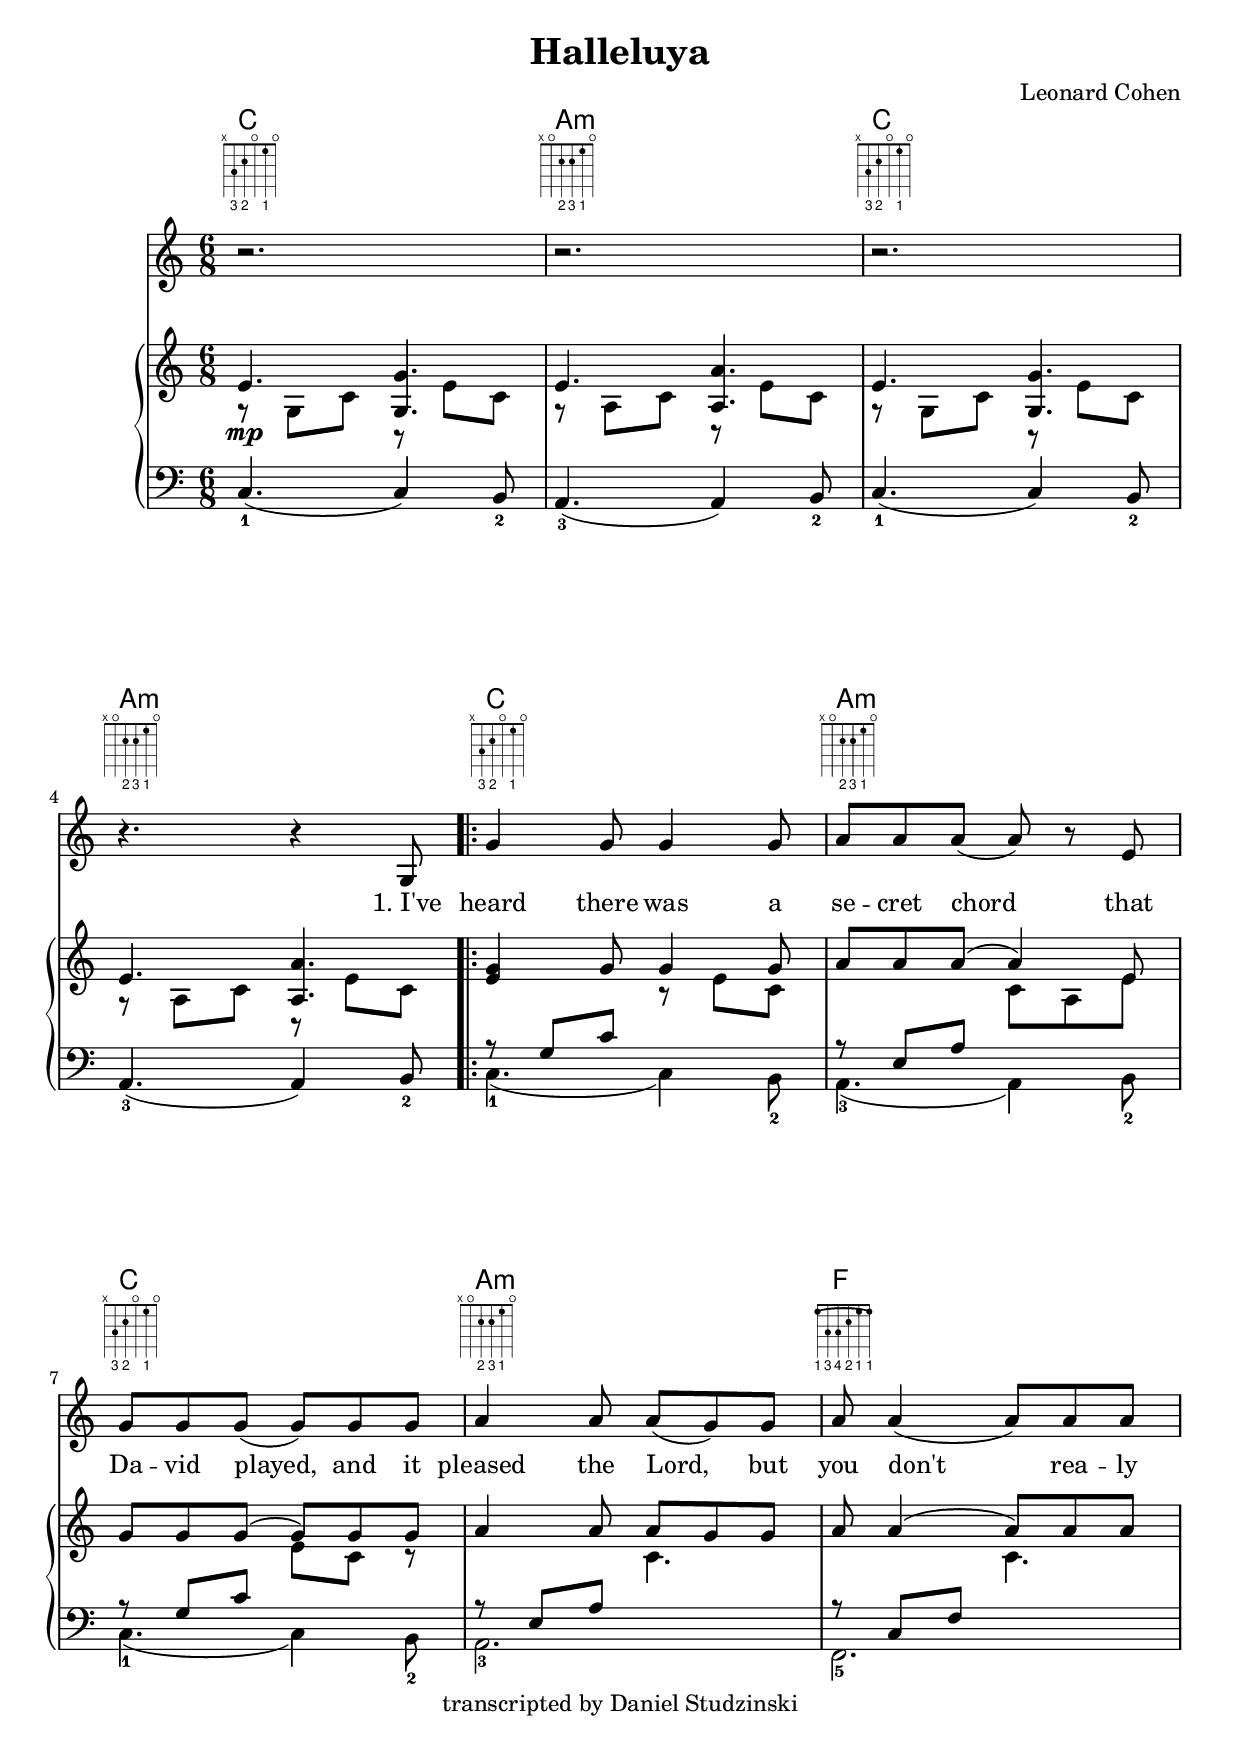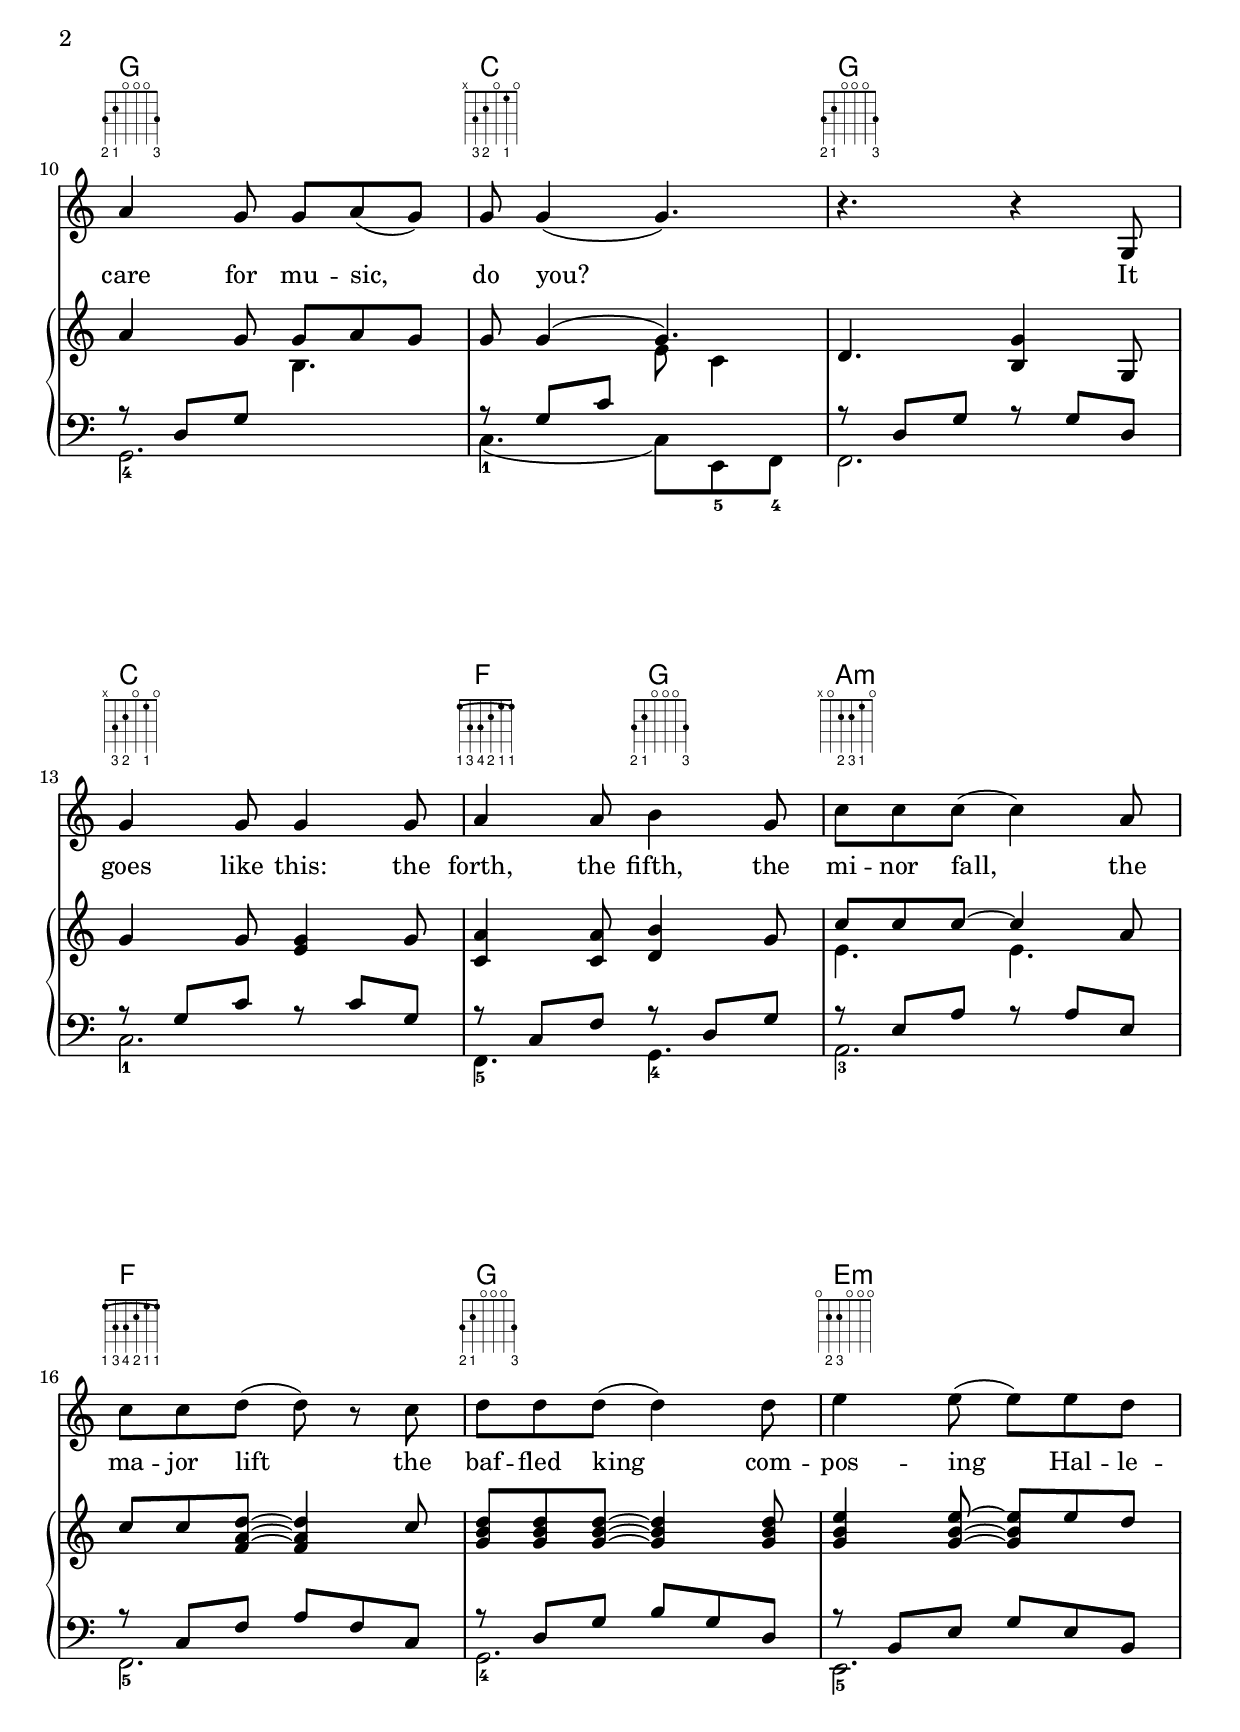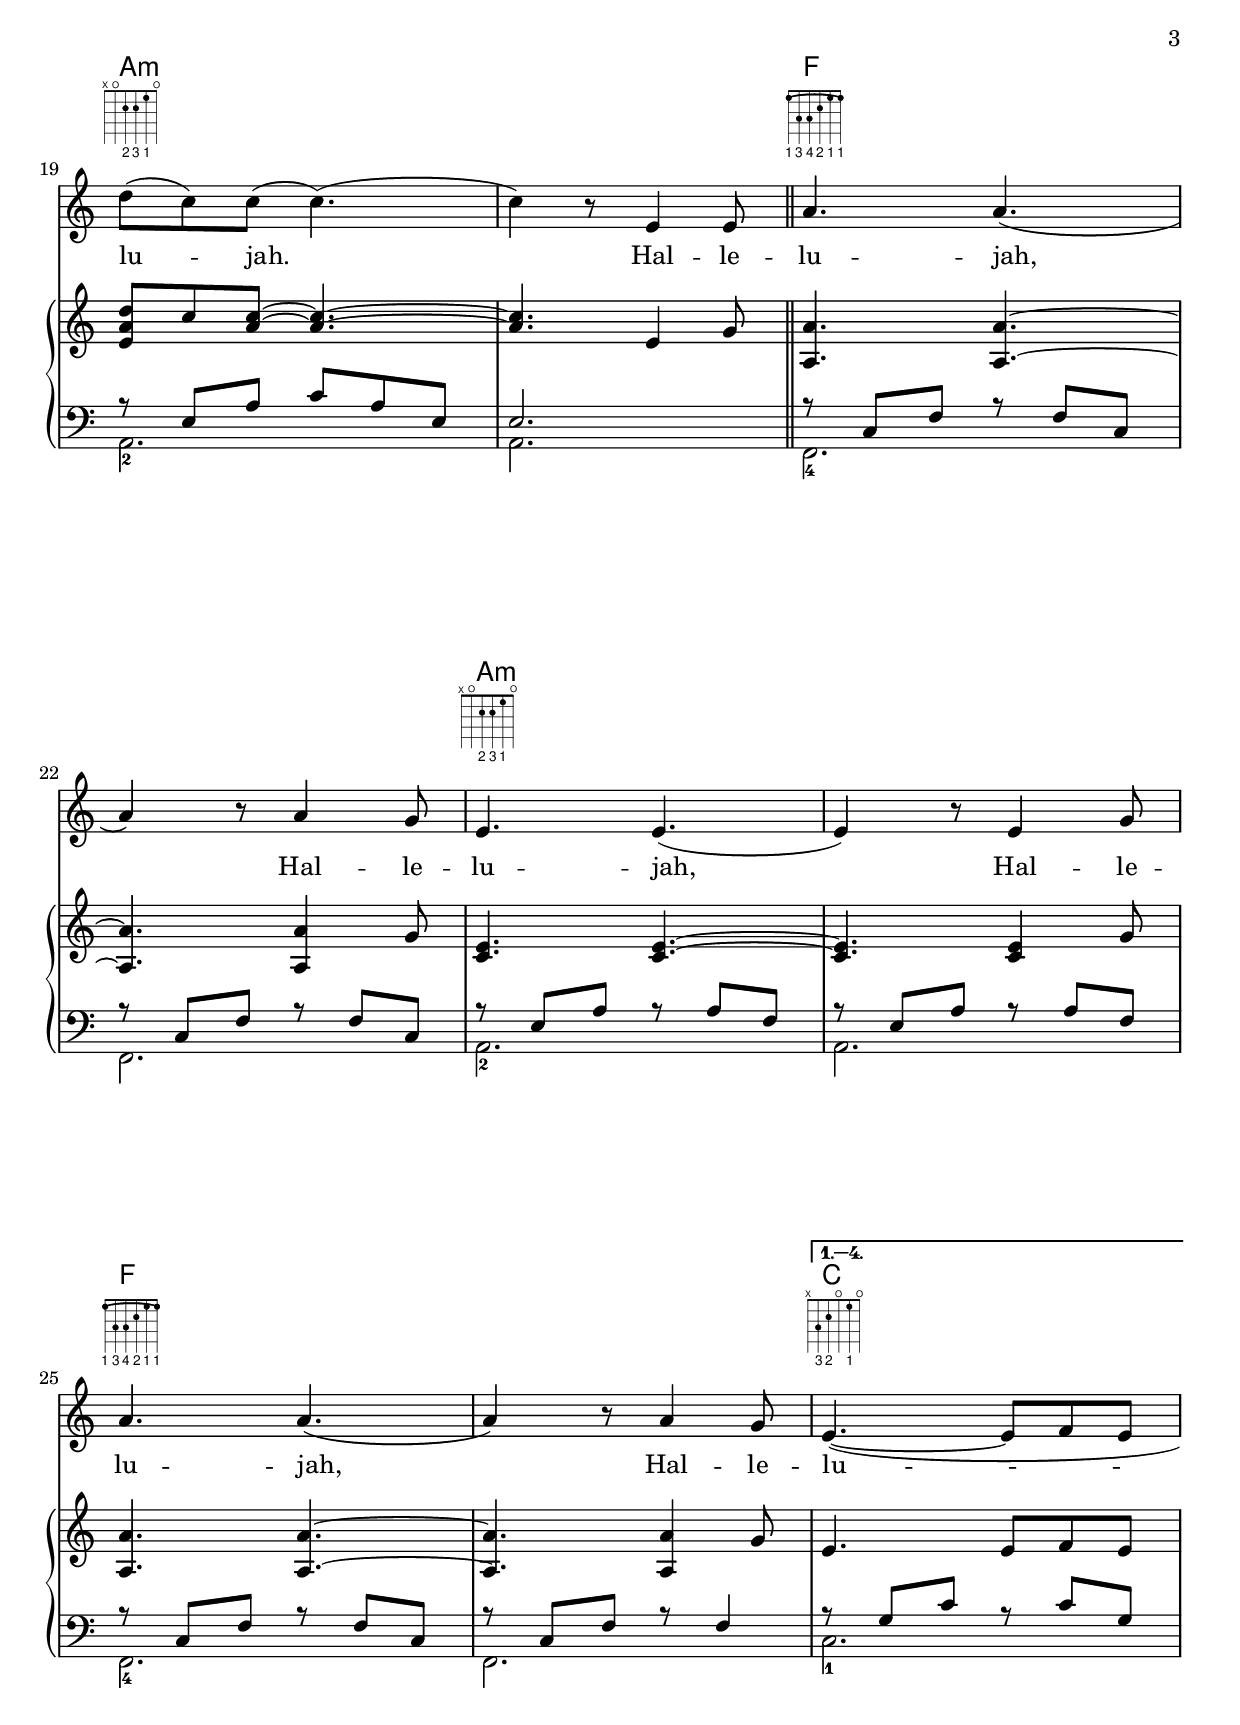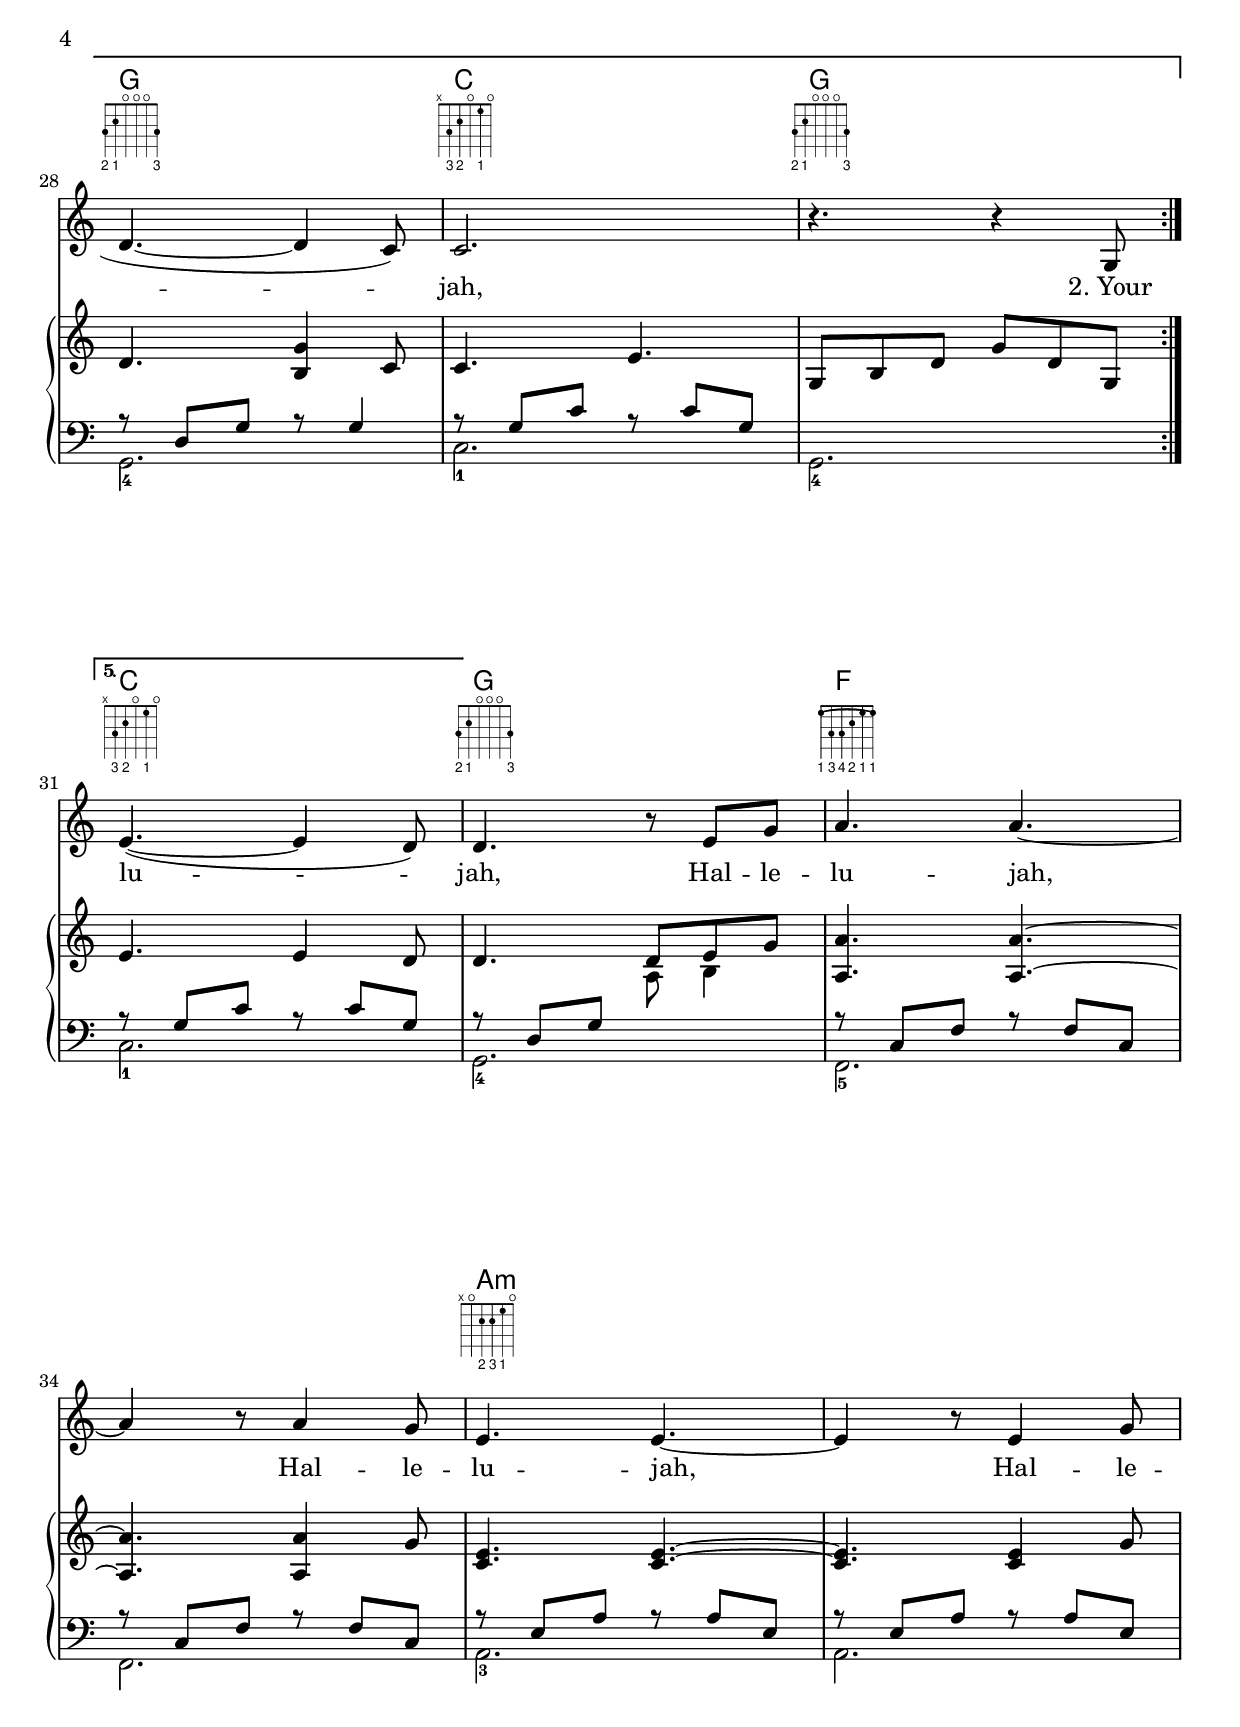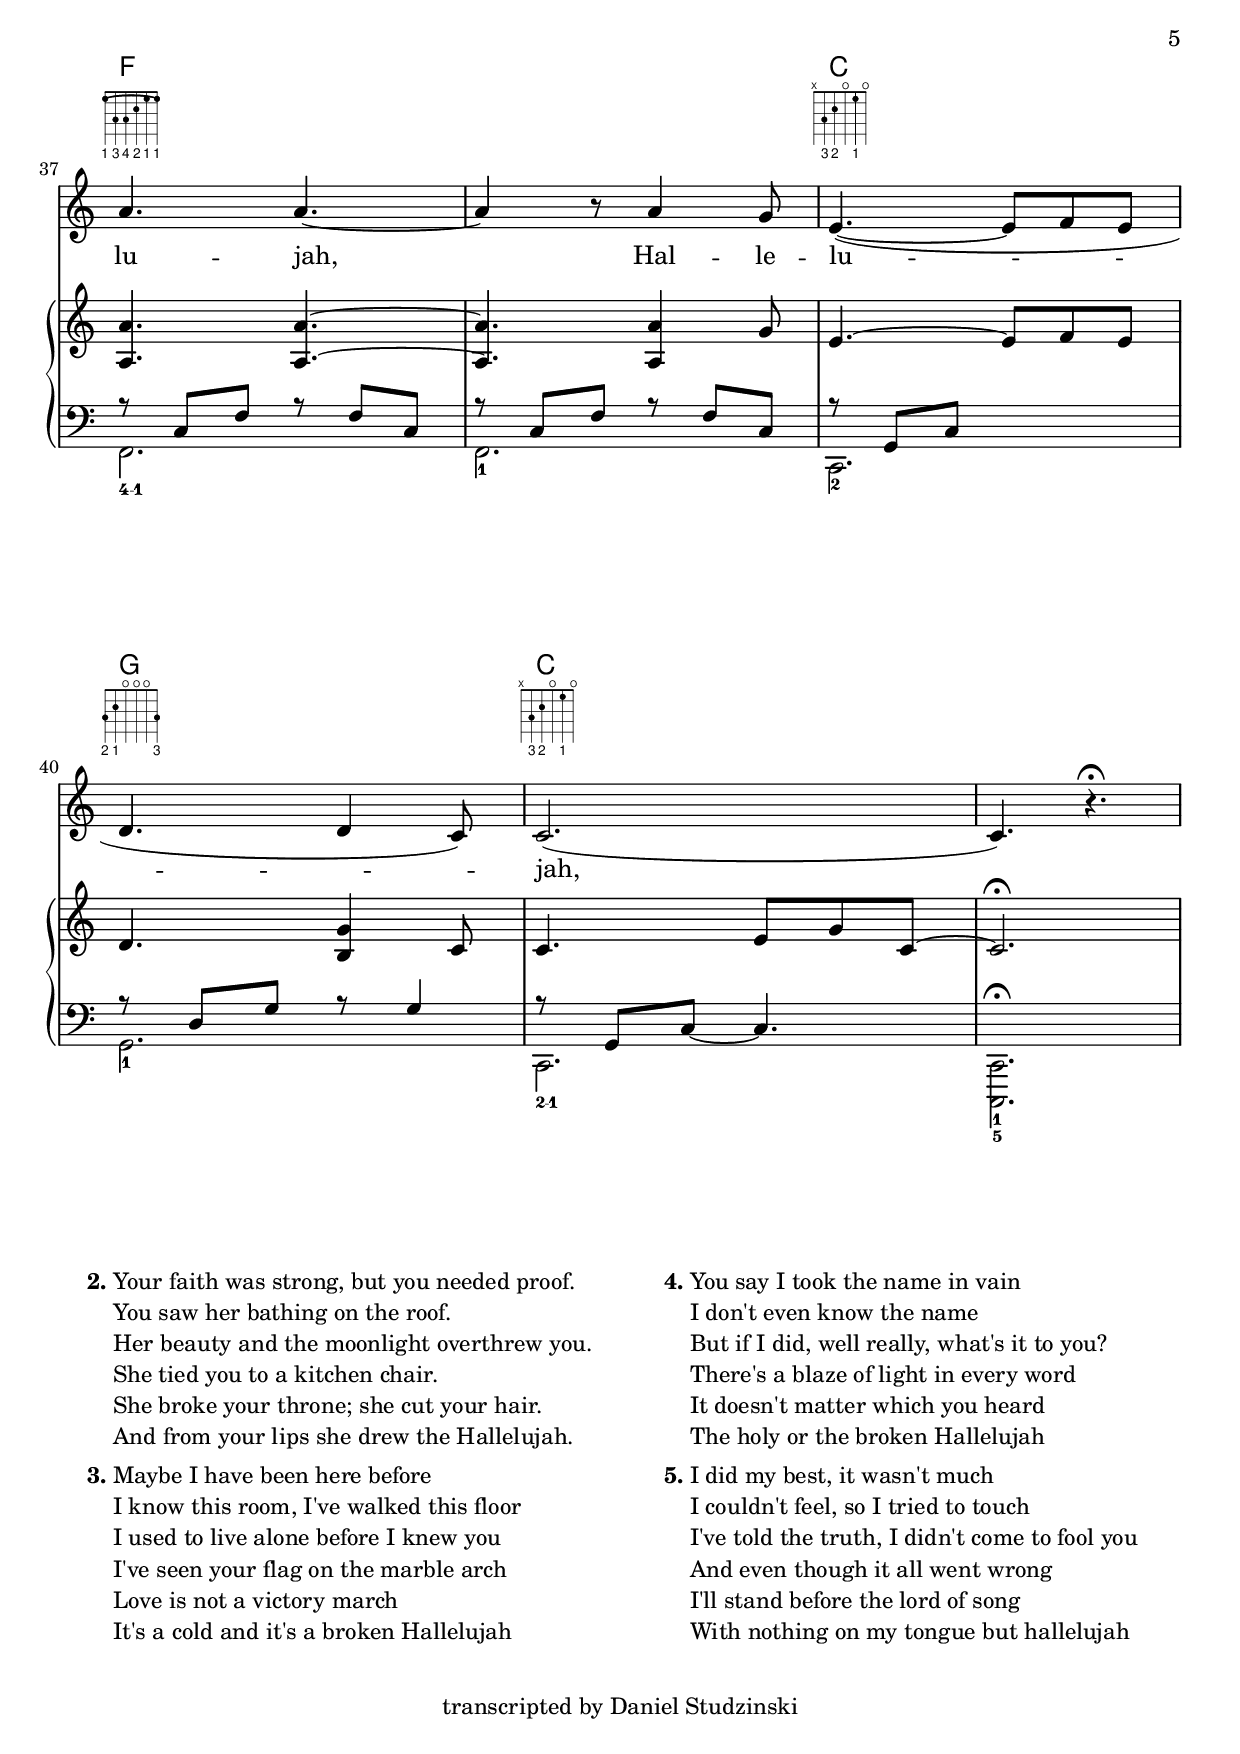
\version "2.18.2"
\include "english.ly"
\include "predefined-guitar-fretboards.ly"

\header {
  %dedication = "dedication"
  title = "Halleluya"


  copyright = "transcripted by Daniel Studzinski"
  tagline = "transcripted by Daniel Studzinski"
}

Chords = \chordmode {
  c2.
  a:m
  c
  a:m
  c
  a:m
  c
  a:m
  f
  g
  c
  g
  c
  f4.
  g4.
  a2.:m
  f
  g
  e:m
  a1.:m
  f
  a:m
  f
  c2.
  g
  c
  g
  c
  g
  f1.
  a:m
  f
  c2.
  g2.
  c1.
}

verseOne = \lyricmode { 
  "1. I've" heard there was a se -- cret chord
  that Da -- vid played, 
  and it pleased the Lord,
  but you don't rea -- ly care for mu -- sic,
  do you? It goes like this: the forth, 
  the fifth, the mi -- nor fall, the ma -- jor lift
  the baf -- fled king com -- pos -- ing Hal -- le -- lu -- jah. 
  
  Hal -- le -- lu -- jah, Hal -- le -- lu -- jah,
  Hal -- le -- lu -- jah, Hal -- le -- lu -- jah,
  
  "2. Your"
  lu -- jah,
  Hal -- le -- lu -- jah,
  Hal -- le -- lu -- jah,
  Hal -- le -- lu -- jah,
  Hal -- le -- lu -- jah,
}
                        
                        

Voice = \relative c' {
  \clef treble
  \key c \major
  \numericTimeSignature \time 6/8
  
  r2. 
  r2.
  r2.
  r4. r4 g8
  \repeat volta 5 {
  g'4 g8 g4 g8
  a a a (a) r e
  g g g (g) g g
  a4 a8 a (g) g
  a a4 (a8) a a 
  a4 g8 g a (g)
  g g4 (g4.)
  r4. r4 g,8
  g'4 g8 g4 g8
  a4 a8 b4 g8
  c8 c c (c4) a8
  c c d (d) r c
  d d d (d4) d8
  e4 e8 (e) e d
  d (c) c (c4.)
  (c4) r8 e,4 e8 \bar "||"
  a4. a
  (a4) r8 a4 g8 
  e4. e
  (e4) r8 e4 g8
  a4. a
  (a4) r8
  a4 g8}
  \alternative {
    {  
      e4.~ ( e8 f e
      d4.~ d4 c8)
      c2.
      r4. r4 g8}
    {
      e'4.~ (e4 d8)
    }
  }
  d4. r8 e g
  a4. a~
  a4 r8 a4 g8
  e4. e~
  e4 r8 e4 g8 |
  a4. a~
  a4 r8 a4 g8
  e4.~ (e8 f8 e8
  d4. d4 c8)
  c2. 
  (c4.) r4.\fermata
} 


RH = \relative c' {
  \clef treble
  \key c \major
  \numericTimeSignature \time 6/8
  <<
    \new Voice { 
      \voiceOne
      e4.\mp <g g,> 
      e4. <a a,> 
      e4. <g g,>
      e4. <a a,>
      <e g>4 g8 g4 g8
      a a a (a4) e8
      g g g (g) g g
      a4 a8 a g g
      a a4 (a8) a a 
      a4 g8 g a g
      g g4 (g4.)
      d4. <g b,>4 g,8
      g'4 g8 <g e>4 g8
      <a c,>4 <a c,>8 <b d,>4 g8
      << {c8 c c~ c4 a8} \\ {e4. e }>> |
      c'8 c <d~ a~ f~ > <d a f >4  c8 |
      <d b g > <d b g > <d b g >~ <d b g >4 <d b g >8 | 
      <e b g >4 <e~ b~ g~ >8 <e b g > e d |
      <d a e> c <c~ a~> <c~ a~>4. |
      <c a>4. e,4 g8
      <a, a'>4. <a~ a'~> |
      <a a'> <a a'>4 g'8 |
      <c, e>4. <c~ e~>   |
      <c e>4. <c e>4 g'8 |
      <a a,>4. <a a,>~
      <a a,> <a a,>4 g8
      e4. e8 f e |
      d4. <g b,>4 c,8 |
      c4. e
      g,8 b d g d g,
      e'4. e4 d8
      d4. d8 e g |
      <a a,>4. <a~ a,~> |
      <a a,>4. <a a,>4 g8 |
      <e c>4. <e~ c~> |
      <e c> <e c>4 g8 |
      <a a,>4. <a~ a,~> |
      <a a,>4. <a a,>4 g8 |
      e4.~ e8 f e |
      d4. <g b,>4 c,8 |
      c4. e8 g c,~
      c2.\fermata
      
    }
    \new Voice { \voiceTwo
      r8 g c r e c
      r8 a c r e c
      r8 g c r e c
      r8 a c r e c
      \change Staff = "LH"  \stemUp a8\rest g c \change Staff = "RH" \stemDown r e c
      \change Staff = "LH"  \stemUp a8\rest e a \change Staff = "RH" \stemDown c a e'
      \change Staff = "LH"  \stemUp a,8\rest g c \change Staff = "RH" \stemDown e c c\rest
      \change Staff = "LH"  \stemUp a8\rest e a \change Staff = "RH" \stemDown c4.
      \change Staff = "LH"  \stemUp a8\rest c, f \change Staff = "RH" \stemDown c'4.
      \change Staff = "LH"  \stemUp a8\rest d, g \change Staff = "RH" \stemDown b4.
      \change Staff = "LH"  \stemUp a8\rest g c \change Staff = "RH" \stemDown e8 c4
      \change Staff = "LH"  \stemUp a8\rest d, g  a8\rest g d
      a'8\rest g c a8\rest c g
      a8\rest c, f a8\rest d, g
      a8\rest e a a8\rest a e
      a8\rest c, f a f c
      a'8\rest d, g b g d
      a'8\rest b, e g e b
      a'8\rest e a c a e
      e2.
      a8\rest c, f a8\rest f c
      a'8\rest c, f a8\rest f c
      a'8\rest e a a8\rest a f 
      a8\rest e a a8\rest a f 
      a8\rest c, f a8\rest f c
      a'8\rest c, f a8\rest f4
      a8\rest g c a8\rest c g
      a8\rest d, g a8\rest g4
      a8\rest g c a8\rest c g
      s2.
      a8\rest g c a8\rest c g
      a8\rest d, g \change Staff = "RH" \stemDown a b4
      \change Staff = "LH"  \stemUp a8\rest c, f a8\rest f c
      a'8\rest c, f a8\rest f c
      a'8\rest e a a8\rest a e
      a8\rest e a a8\rest a e
      a8\rest c, f a8\rest f c      
      a'8\rest c, f a8\rest f c
      a'8\rest g, c s4.
      a'8\rest d, g a8\rest g4
      a8\rest g, c~ c4.
    }
  >>  
}  


LH = \relative c {
  \clef bass
  \key c \major
  \numericTimeSignature \time 6/8  
  
  c4._1 (c4) b8_2 
  a4._3 (a4) b8_2
  c4._1 (c4) b8_2 
  a4._3 (a4) b8_2 \bar ".|:" \stemDown
  c4._1_( c4) b8_2 
  a4._3_( a4) b8_2
  c4._1_( c4) b8_2
  a2._3
  f_5
  g_4
  c4._1_( c8) e,_5 f_4
  f2.
  c'_1
  f,4._5 g4._4
  a2._3
  f_5
  g_4
  e_5
  a_2
  a
  f_4
  f
  a_2
  a
  f_4
  f
  c'_1
  g_4
  c_1
  g_4
  c_1
  g_4
  f_5
  f
  a_3
  a
  f_\markup {\finger "4-1"}
  f_1
  c_2
  g'_1
  c,_\markup {\finger "2-1"}
  <c c,>_1_5\fermata
} 


Dynamics = {
}


  

\book {
  \bookpart {
    \header {
      %subtitle = "Erster Teil"
      %instrument = "instrument"
      composer = "Leonard Cohen"
      %arranger = "arranger"
      %poet = "poet"
      %meter = "meter"
      %piece = "pice"
      %opus = "opus"
    }
    \score { 
      <<
        \new ChordNames { \Chords }
        \new FretBoards { \Chords }
        \new Voice = "song" \Voice
        \new Lyrics \lyricsto "song" { \verseOne }
        \new PianoStaff = "pianostaff" 
        <<
          \new Staff = "RH" \RH
          \new Staff = "LH" \LH
          \new Dynamics = "DYN" \Dynamics
        >> 
      >>
      \layout { 
        \context {
          \Score
          \override SpacingSpanner.base-shortest-duration = #(ly:make-moment 1/64)
        }

      }
      \midi { }
    }
    \markup {
  \fill-line {
    \hspace #0.1 % moves the column off the left margin;
     % can be removed if space on the page is tight
     \column {
      \line { \bold "2."
        \column {
          "Your faith was strong, but you needed proof."
          "You saw her bathing on the roof."
          "Her beauty and the moonlight overthrew you."
          "She tied you to a kitchen chair."
          "She broke your throne; she cut your hair."
          "And from your lips she drew the Hallelujah." 
        }
      }
      \combine \null \vspace #0.1 % adds vertical spacing between verses
      \line { \bold "3."
              \column {
                "Maybe I have been here before"
                "I know this room, I've walked this floor"
                "I used to live alone before I knew you"
                "I've seen your flag on the marble arch"
                "Love is not a victory march"
                "It's a cold and it's a broken Hallelujah"
              }
      }
    }
    \hspace #0.1 % adds horizontal spacing between columns;
    \column {
      \line { \bold "4."
              \column {
                "You say I took the name in vain"
                "I don't even know the name"
                "But if I did, well really, what's it to you?"
                "There's a blaze of light in every word"
                "It doesn't matter which you heard"
                "The holy or the broken Hallelujah"
              }
      }
      \combine \null \vspace #0.1 % adds vertical spacing between verses
      \line { \bold "5."
              \column {
                "I did my best, it wasn't much"
                "I couldn't feel, so I tried to touch"
                "I've told the truth, I didn't come to fool you"
                "And even though it all went wrong"
                "I'll stand before the lord of song"
                "With nothing on my tongue but hallelujah"
              }
      }
    }
  \hspace #0.1 % gives some extra space on the right margin;
  % can be removed if page space is tight
  }
}

  }
}